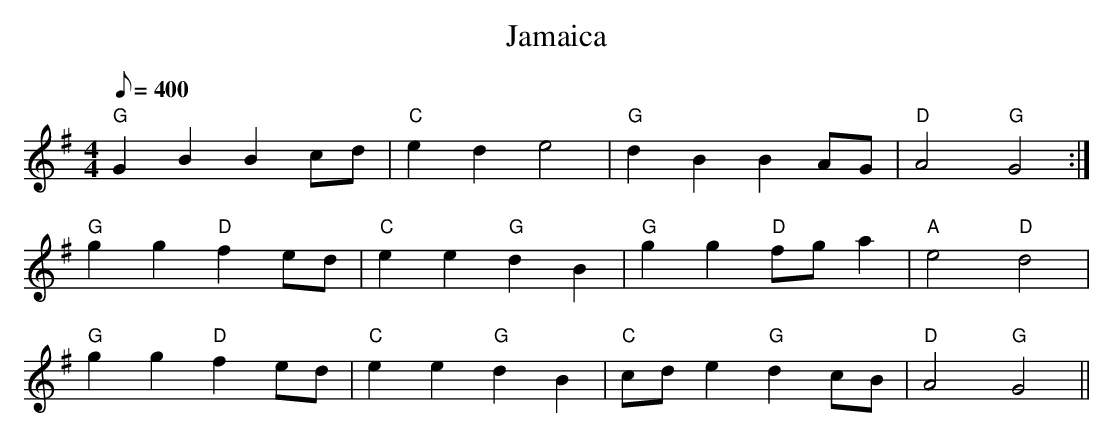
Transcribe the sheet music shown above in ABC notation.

X:1
T:Jamaica
M:4/4
L:1/8
Q:1/8=400
K:G
"G"G2 B2 B2 cd | "C"e2 d2 e4 | "G"d2 B2 B2 AG | "D"A4 "G"G4 :|
"G"g2 g2 "D"f2 ed |"C" e2 e2 "G"d2 B2 |"G" g2 g2 "D" fg a2 |"A" e4 "D"d4 |
"G"g2 g2 "D"f2 ed |"C" e2 e2"G" d2 B2 | "C"cd e2"G"d2 cB |"D" A4 "G" G4 ||
